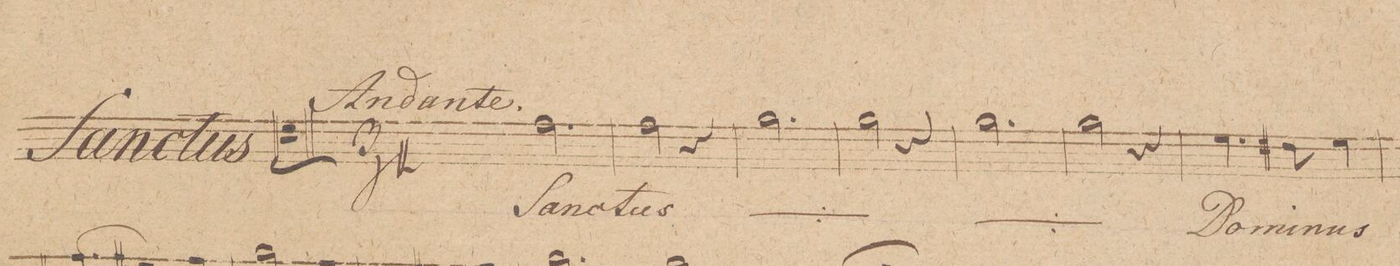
**kern	**text
*I"Tenore 1mo	*
*clefC4	*
*k[]	*
*M3/4	*
*2\right	*
2.e\	San-
=2	=2
2e\	-ctus
4r	.
=3	=3
*	*ij
2.f\	San-
=4	=4
2f\	-ctus
*	*Xij
4r	.
=5	=5
2.f\	San-
=6	=6
2f\	-ctus
*	*Xij
4r	.
=7	=7
4.d\	Do-
8c#X\	-mi-
4d\	-nus
=8	=8
*-	*-
